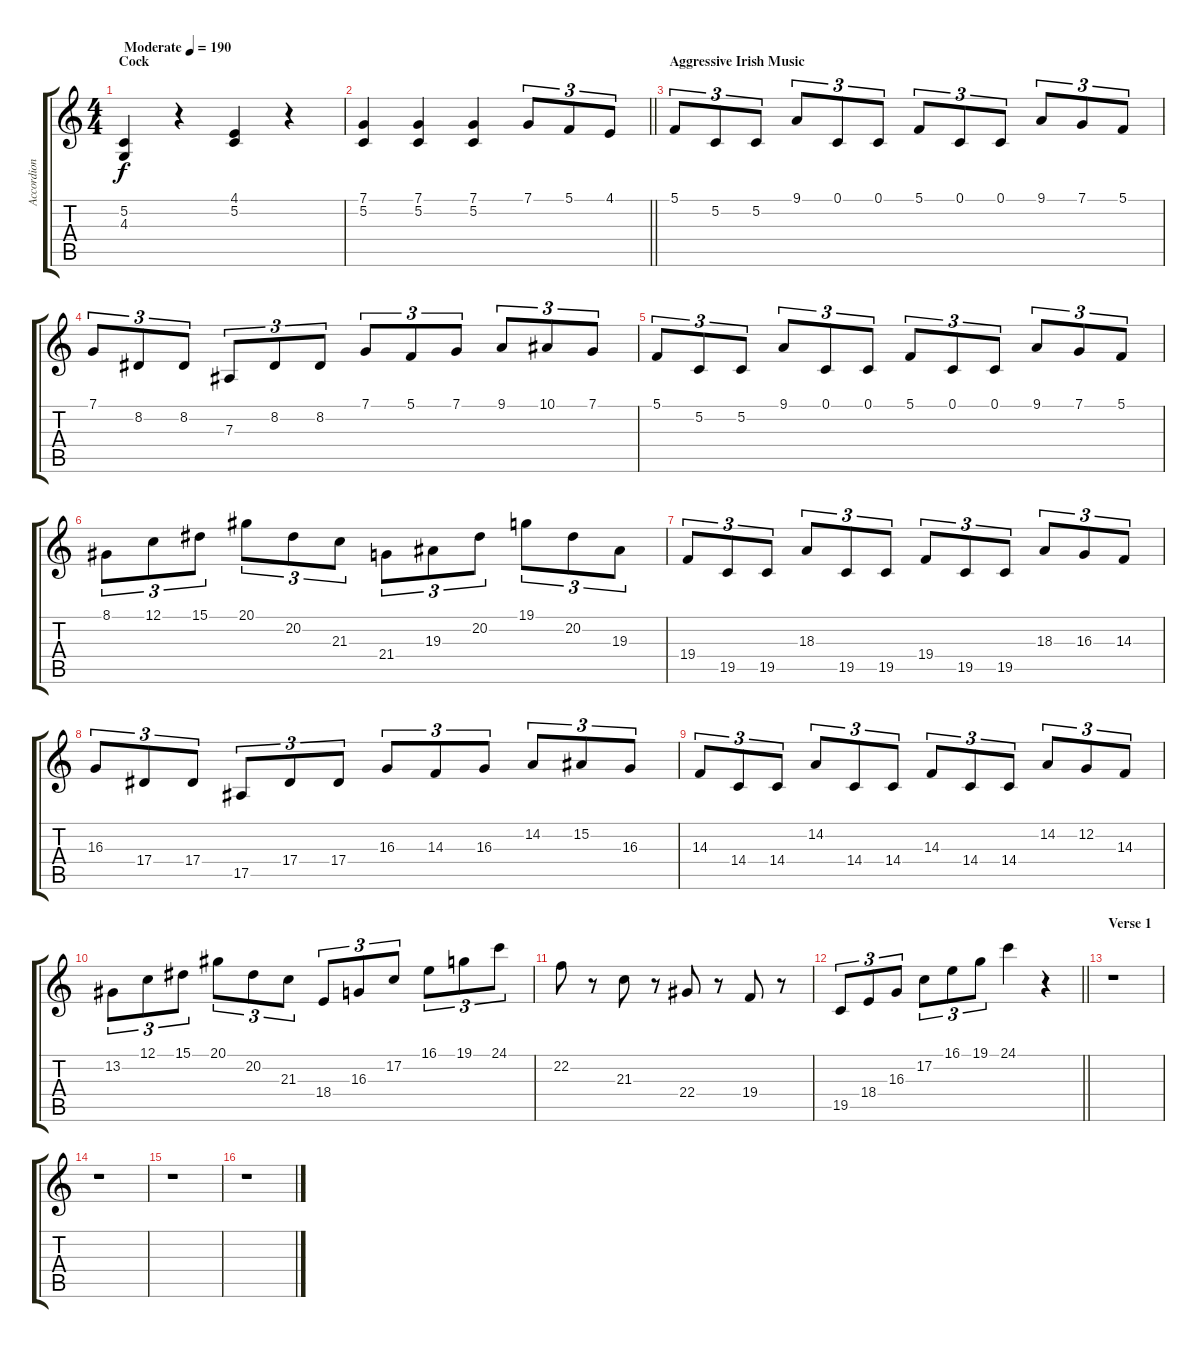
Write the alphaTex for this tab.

\track ("Accordion" "Accordion") {instrument accordion}
\staff {score tabs}
\tuning (C4 G3 Eb3 Bb2 F2 C2) {hide}
\ts (4 4)
\section ("" "Cock")
\tempo (190 "Moderate")
\clef g2
\ks c
(5.2 4.3).4{dy f instrument accordion} r.4 (4.1 5.2).4 r.4 |
\barLineRight lightlight
(7.1 5.2).4 (7.1 5.2).4 (7.1 5.2).4 7.1.8{tu (3 2)} 5.1.8{tu (3 2)} 4.1.8{tu (3 2)} |
\section ("" "Aggressive Irish Music")
5.1.8{tu (3 2)} 5.2.8{tu (3 2)} 5.2.8{tu (3 2)} 9.1.8{tu (3 2)} 0.1.8{tu (3 2)} 0.1.8{tu (3 2)} 5.1.8{tu (3 2)} 0.1.8{tu (3 2)} 0.1.8{tu (3 2)} 9.1.8{tu (3 2)} 7.1.8{tu (3 2)} 5.1.8{tu (3 2)} |
7.1.8{tu (3 2)} 8.2.8{tu (3 2)} 8.2.8{tu (3 2)} 7.3.8{tu (3 2)} 8.2.8{tu (3 2)} 8.2.8{tu (3 2)} 7.1.8{tu (3 2)} 5.1.8{tu (3 2)} 7.1.8{tu (3 2)} 9.1.8{tu (3 2)} 10.1.8{tu (3 2)} 7.1.8{tu (3 2)} |
5.1.8{tu (3 2)} 5.2.8{tu (3 2)} 5.2.8{tu (3 2)} 9.1.8{tu (3 2)} 0.1.8{tu (3 2)} 0.1.8{tu (3 2)} 5.1.8{tu (3 2)} 0.1.8{tu (3 2)} 0.1.8{tu (3 2)} 9.1.8{tu (3 2)} 7.1.8{tu (3 2)} 5.1.8{tu (3 2)} |
8.1.8{tu (3 2)} 12.1.8{tu (3 2)} 15.1.8{tu (3 2)} 20.1.8{tu (3 2)} 20.2.8{tu (3 2)} 21.3.8{tu (3 2)} 21.4.8{tu (3 2)} 19.3.8{tu (3 2)} 20.2.8{tu (3 2)} 19.1.8{tu (3 2)} 20.2.8{tu (3 2)} 19.3.8{tu (3 2)} |
19.4.8{tu (3 2)} 19.5.8{tu (3 2)} 19.5.8{tu (3 2)} 18.3.8{tu (3 2)} 19.5.8{tu (3 2)} 19.5.8{tu (3 2)} 19.4.8{tu (3 2)} 19.5.8{tu (3 2)} 19.5.8{tu (3 2)} 18.3.8{tu (3 2)} 16.3.8{tu (3 2)} 14.3.8{tu (3 2)} |
16.3.8{tu (3 2)} 17.4.8{tu (3 2)} 17.4.8{tu (3 2)} 17.5.8{tu (3 2)} 17.4.8{tu (3 2)} 17.4.8{tu (3 2)} 16.3.8{tu (3 2)} 14.3.8{tu (3 2)} 16.3.8{tu (3 2)} 14.2.8{tu (3 2)} 15.2.8{tu (3 2)} 16.3.8{tu (3 2)} |
14.3.8{tu (3 2)} 14.4.8{tu (3 2)} 14.4.8{tu (3 2)} 14.2.8{tu (3 2)} 14.4.8{tu (3 2)} 14.4.8{tu (3 2)} 14.3.8{tu (3 2)} 14.4.8{tu (3 2)} 14.4.8{tu (3 2)} 14.2.8{tu (3 2)} 12.2.8{tu (3 2)} 14.3.8{tu (3 2)} |
13.2.8{tu (3 2)} 12.1.8{tu (3 2)} 15.1.8{tu (3 2)} 20.1.8{tu (3 2)} 20.2.8{tu (3 2)} 21.3.8{tu (3 2)} 18.4.8{tu (3 2)} 16.3.8{tu (3 2)} 17.2.8{tu (3 2)} 16.1.8{tu (3 2)} 19.1.8{tu (3 2)} 24.1.8{tu (3 2)} |
22.2.8 r.8 21.3.8 r.8 22.4.8 r.8 19.4.8 r.8 |
\barLineRight lightlight
19.5.8{tu (3 2)} 18.4.8{tu (3 2)} 16.3.8{tu (3 2)} 17.2.8{tu (3 2)} 16.1.8{tu (3 2)} 19.1.8{tu (3 2)} 24.1.4 r.4 |
\section ("" "Verse 1")
r.1 |
r.1 |
r.1 |
r.1
